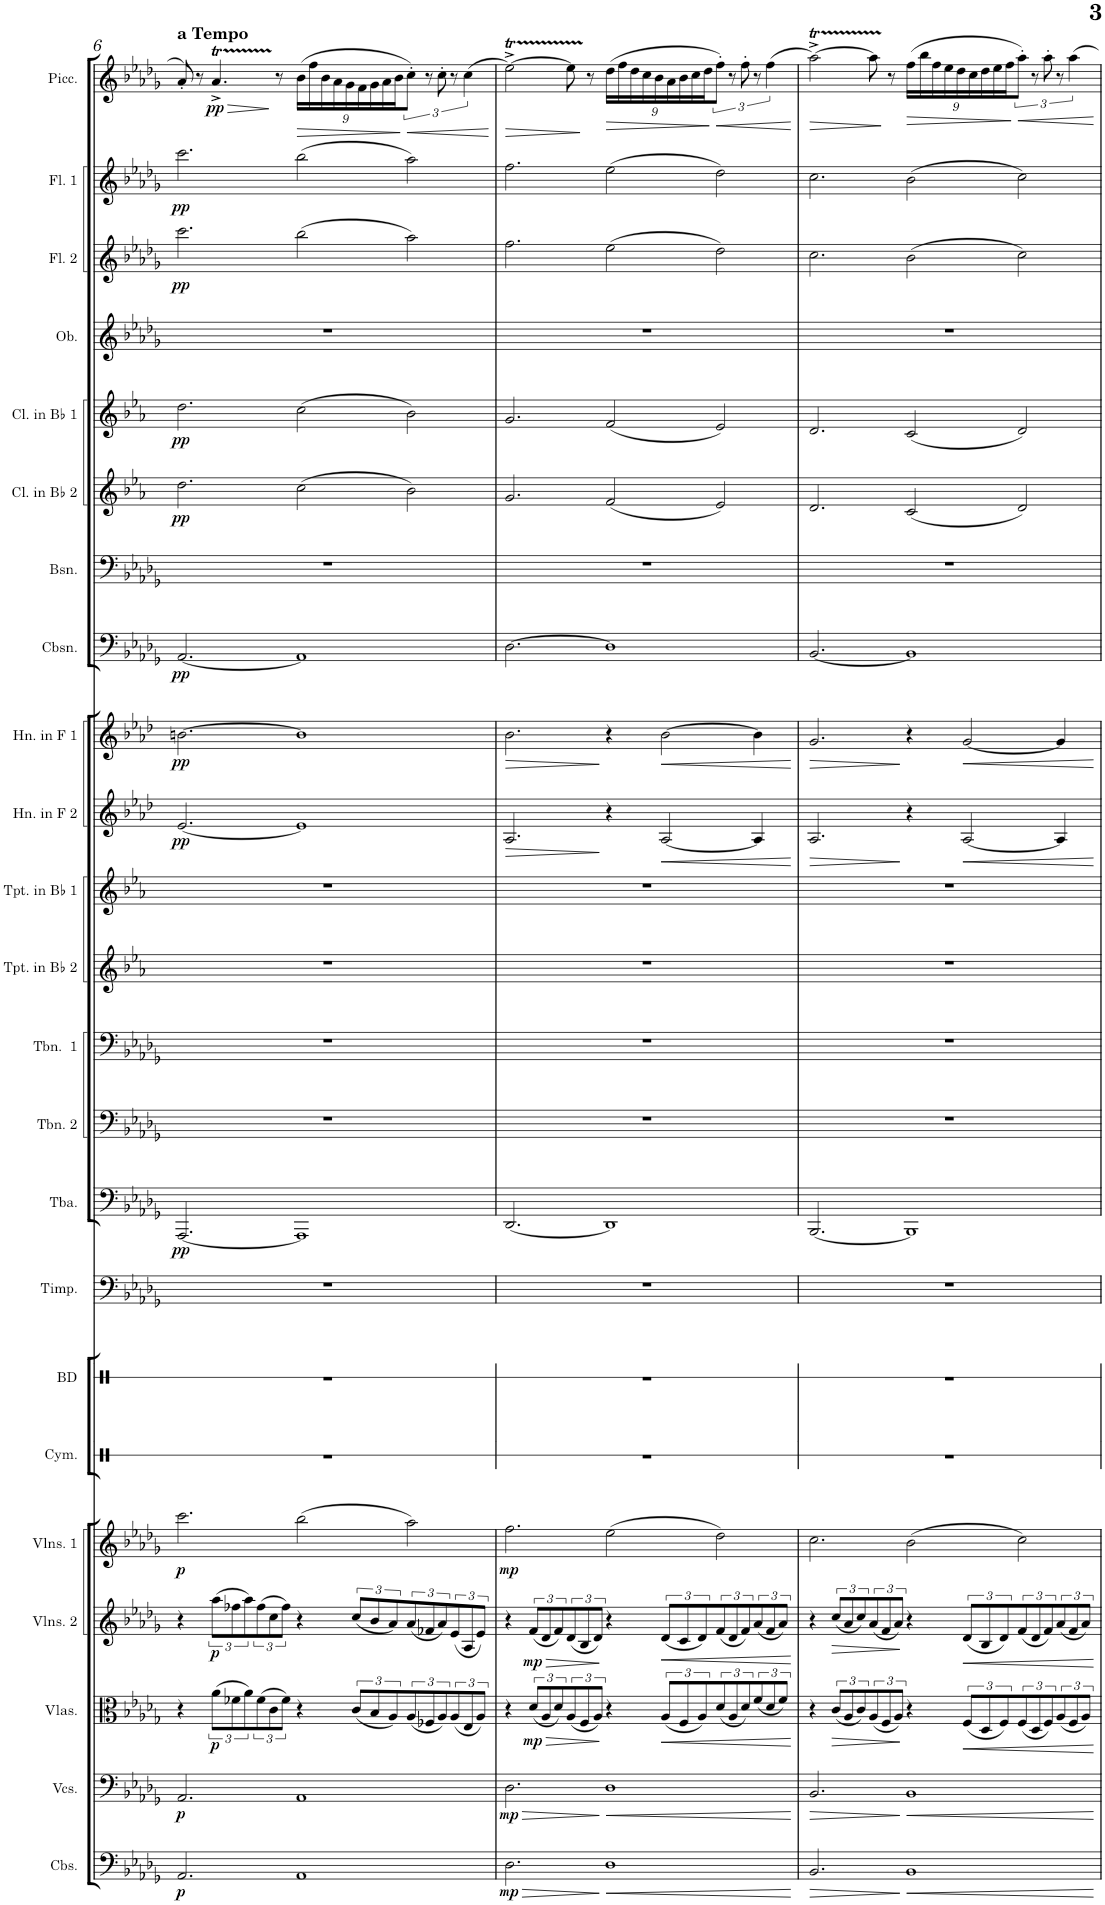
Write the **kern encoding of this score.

**kern	**dynam	**kern	**dynam	**kern	**dynam	**kern	**dynam	**kern	**dynam	**kern	**kern	**kern	**kern	**kern	**kern	**dynam	**kern	**kern	**kern	**kern	**kern	**dynam	**kern	**dynam	**kern	**dynam	**kern	**kern	**dynam	**kern	**dynam	**kern	**kern	**dynam	**kern	**dynam	**kern	**dynam
*part24	*part24	*part23	*part23	*part22	*part22	*part21	*part21	*part20	*part20	*part19	*part19	*part18	*part17	*part16	*part15	*part15	*part14	*part13	*part12	*part11	*part10	*part10	*part9	*part9	*part8	*part8	*part7	*part6	*part6	*part5	*part5	*part4	*part3	*part3	*part2	*part2	*part1	*part1
*staff25	*staff25	*staff24	*staff24	*staff23	*staff23	*staff22	*staff22	*staff21	*staff21	*staff20	*staff19	*staff18	*staff17	*staff16	*staff15	*staff15	*staff14	*staff13	*staff12	*staff11	*staff10	*staff10	*staff9	*staff9	*staff8	*staff8	*staff7	*staff6	*staff6	*staff5	*staff5	*staff4	*staff3	*staff3	*staff2	*staff2	*staff1	*staff1
*I"Contrabasses	*	*I"Violoncellos	*	*I"Violas	*	*I"Violins 2	*	*I"Violins 1	*	*I"Piano	*	*I"Cymbal	*I"Bass Drum	*I"Timpani	*I"Tuba	*	*I"Trombone 2	*I"Trombone 1	*I"Trumpet in Bb 2	*I"Trumpet in Bb 1	*I"Horn in F 2	*	*I"Horn in F 1	*	*I"Contrabassoon	*	*I"Bassoons	*I"Clarinet in Bb 2	*	*I"Clarinet in Bb 1	*	*I"Oboes	*I"Flute 2	*	*I"Flute 1	*	*I"Piccolo	*
*I'Cbs.	*	*I'Vcs.	*	*I'Vlas.	*	*I'Vlns. 2	*	*I'Vlns. 1	*	*I'Pno.	*	*I'Cym.	*I'BD	*I'Timp.	*I'Tba.	*	*I'Tbn. 2	*I'Tbn.  1	*I'Tpt. in Bb 2	*I'Tpt. in Bb 1	*I'Hn. in F 2	*	*I'Hn. in F 1	*	*I'Cbsn.	*	*I'Bsn.	*I'Cl. in Bb 2	*	*I'Cl. in Bb 1	*	*I'Ob.	*I'Fl. 2	*	*I'Fl. 1	*	*I'Picc.	*
!!LO:PB:g=z
*clefF4	*	*clefF4	*	*clefC3	*	*clefG2	*	*clefG2	*	*clefF4	*clefG2	*clefX	*clefX	*clefF4	*clefF4	*	*clefF4	*clefF4	*clefG2	*clefG2	*clefG2	*	*clefG2	*	*clefF4	*	*clefF4	*clefG2	*	*clefG2	*	*clefG2	*clefG2	*	*clefG2	*	*clefG2	*
*Trd7c12	*	*	*	*	*	*	*	*	*	*	*	*	*	*	*	*	*	*	*Trd1c2	*Trd1c2	*Trd4c7	*	*Trd4c7	*	*Trd7c12	*	*	*Trd1c2	*	*Trd1c2	*	*	*	*	*	*	*Trd-7c-12	*
*k[b-e-a-d-g-]	*	*k[b-e-a-d-g-]	*	*k[b-e-a-d-g-]	*	*k[b-e-a-d-g-]	*	*k[b-e-a-d-g-]	*	*k[b-e-a-d-g-]	*k[b-e-a-d-g-]	*k[]	*k[]	*k[b-e-a-d-g-]	*k[b-e-a-d-g-]	*	*k[b-e-a-d-g-]	*k[b-e-a-d-g-]	*k[b-e-a-]	*k[b-e-a-]	*k[b-e-a-d-]	*	*k[b-e-a-d-]	*	*k[b-e-a-d-g-]	*	*k[b-e-a-d-g-]	*k[b-e-a-]	*	*k[b-e-a-]	*	*k[b-e-a-d-g-]	*k[b-e-a-d-g-]	*	*k[b-e-a-d-g-]	*	*k[b-e-a-d-g-]	*
*M7/4	*	*M7/4	*	*M7/4	*	*M7/4	*	*M7/4	*	*M7/4	*M7/4	*M7/4	*M7/4	*M7/4	*M7/4	*	*M7/4	*M7/4	*M7/4	*M7/4	*M7/4	*	*M7/4	*	*M7/4	*	*M7/4	*M7/4	*	*M7/4	*	*M7/4	*M7/4	*	*M7/4	*	*M7/4	*
=6	=6	=6	=6	=6	=6	=6	=6	=6	=6	=6	=6	=6	=6	=6	=6	=6	=6	=6	=6	=6	=6	=6	=6	=6	=6	=6	=6	=6	=6	=6	=6	=6	=6	=6	=6	=6	=6	=6
!	!	!	!	!	!	!	!	!	!	!	!	!	!	!	!	!	!	!	!	!	!	!	!	!	!	!	!	!	!	!	!	!	!	!	!	!	!LO:TX:a:B:t=a Tempo	!
!	!LO:DY:b	!	!LO:DY:b	!	!	!	!	!	!LO:DY:b	!LO:N:vis=2	!LO:N:vis=2	!	!	!	!	!LO:DY:b	!	!	!	!	!	!LO:DY:b	!	!LO:DY:b	!	!LO:DY:b	!	!	!LO:DY:b	!	!LO:DY:b	!	!	!LO:DY:b	!	!LO:DY:b	!	!
*	*	*	*	*	*	*	*	*	*	*	*^	*	*	*	*	*	*	*	*	*	*	*	*	*	*	*	*	*	*	*	*	*	*	*	*	*	*	*
2.AA-/	p	2.AA-/	p	4r	.	4r	.	2.ccc\	p	2.r	2.r	[2.en	1..r	1..r	1..r	[2.AAA-/	pp	1..r	1..r	1..r	1..r	[2.e-/	pp	[2.bn\	pp	[2.AA-/	pp	1..r	2.dd\	pp	2.dd\	pp	1..r	2.ccc\	pp	2.ccc\	pp	8a-'/	.
.	.	.	.	.	.	.	.	.	.	.	.	.	.	.	.	.	.	.	.	.	.	.	.	.	.	.	.	.	.	.	.	.	.	.	.	.	.	8r	.
!	!	!	!	!	!LO:DY:b	!	!LO:DY:b	!	!	!	!	!	!	!	!	!	!	!	!	!	!	!	!	!	!	!	!	!	!	!	!	!	!	!	!	!	!	!	!LO:HP:b
!	!	!	!	!	!	!	!	!	!	!	!	!	!	!	!	!	!	!	!	!	!	!	!	!	!	!	!	!	!	!	!	!	!	!	!	!	!	!	!LO:DY:n=1:b
.	.	.	.	(12a-\L	p	(12aa-\L	p	.	.	.	.	.	.	.	.	.	.	.	.	.	.	.	.	.	.	.	.	.	.	.	.	.	.	.	.	.	.	4.a-T^/	> pp
.	.	.	.	12f-X\	.	12ff-X\	.	.	.	.	.	.	.	.	.	.	.	.	.	.	.	.	.	.	.	.	.	.	.	.	.	.	.	.	.	.	.	.	.
.	.	.	.	12a-\)	.	12aa-\)	.	.	.	.	.	.	.	.	.	.	.	.	.	.	.	.	.	.	.	.	.	.	.	.	.	.	.	.	.	.	.	.	.
.	.	.	.	(12f-\	.	(12ff-\	.	.	.	.	.	.	.	.	.	.	.	.	.	.	.	.	.	.	.	.	.	.	.	.	.	.	.	.	.	.	.	.	.
.	.	.	.	12c\	.	12cc\	.	.	.	.	.	.	.	.	.	.	.	.	.	.	.	.	.	.	.	.	.	.	.	.	.	.	.	.	.	.	.	.	.
.	.	.	.	.	.	.	.	.	.	.	.	.	.	.	.	.	.	.	.	.	.	.	.	.	.	.	.	.	.	.	.	.	.	.	.	.	.	8r	]
.	.	.	.	12f-\J)	.	12ff-\J)	.	.	.	.	.	.	.	.	.	.	.	.	.	.	.	.	.	.	.	.	.	.	.	.	.	.	.	.	.	.	.	.	.
*	*	*	*	*	*	*	*	*	*	*	*	*	*	*	*	*	*	*	*	*	*	*	*	*	*	*	*	*	*	*	*	*	*	*	*	*	*	*Xbrackettup	*
!	!	!	!	!	!	!	!	!	!	!	!	!	!	!	!	!	!	!	!	!	!	!	!	!	!	!	!	!	!	!	!	!	!	!	!	!	!	!	!LO:HP:b
1AA-	.	1AA-	.	4r	.	4r	.	(2bb-\	.	1AAA-	2b-	1e]	.	.	.	1AAA-]	.	.	.	.	.	1e-]	.	1b]	.	1AA-]	.	.	(2cc\	.	(2cc\	.	.	(2bb-\	.	(2bb-\	.	(18b-\LL	>
.	.	.	.	.	.	.	.	.	.	.	.	.	.	.	.	.	.	.	.	.	.	.	.	.	.	.	.	.	.	.	.	.	.	.	.	.	.	18ff\	.
.	.	.	.	.	.	.	.	.	.	.	.	.	.	.	.	.	.	.	.	.	.	.	.	.	.	.	.	.	.	.	.	.	.	.	.	.	.	18b-\	.
.	.	.	.	.	.	.	.	.	.	.	.	.	.	.	.	.	.	.	.	.	.	.	.	.	.	.	.	.	.	.	.	.	.	.	.	.	.	18a-\	.
.	.	.	.	.	.	.	.	.	.	.	.	.	.	.	.	.	.	.	.	.	.	.	.	.	.	.	.	.	.	.	.	.	.	.	.	.	.	18g-\	.
.	.	.	.	(12c/L	.	(12cc/L	.	.	.	.	.	.	.	.	.	.	.	.	.	.	.	.	.	.	.	.	.	.	.	.	.	.	.	.	.	.	.	.	.
.	.	.	.	.	.	.	.	.	.	.	.	.	.	.	.	.	.	.	.	.	.	.	.	.	.	.	.	.	.	.	.	.	.	.	.	.	.	18f\	.
.	.	.	.	12B-/	.	12b-/	.	.	.	.	.	.	.	.	.	.	.	.	.	.	.	.	.	.	.	.	.	.	.	.	.	.	.	.	.	.	.	18g-\	.
.	.	.	.	.	.	.	.	.	.	.	.	.	.	.	.	.	.	.	.	.	.	.	.	.	.	.	.	.	.	.	.	.	.	.	.	.	.	18a-\	.
.	.	.	.	12A-/)	.	12a-/)	.	.	.	.	.	.	.	.	.	.	.	.	.	.	.	.	.	.	.	.	.	.	.	.	.	.	.	.	.	.	.	.	.
.	.	.	.	.	.	.	.	.	.	.	.	.	.	.	.	.	.	.	.	.	.	.	.	.	.	.	.	.	.	.	.	.	.	.	.	.	.	18b-\J	.
*	*	*	*	*	*	*	*	*	*	*	*	*	*	*	*	*	*	*	*	*	*	*	*	*	*	*	*	*	*	*	*	*	*	*	*	*	*	*brackettup	*
!	!	!	!	!	!	!	!	!	!	!	!	!	!	!	!	!	!	!	!	!	!	!	!	!	!	!	!	!	!	!	!	!	!	!	!	!	!	!	!LO:HP:n=1:b
.	.	.	.	(12A-/	.	(12a-/	.	2aa-\)	.	.	2a-	.	.	.	.	.	.	.	.	.	.	.	.	.	.	.	.	.	2b-\)	.	2b-\)	.	.	2aa-\)	.	2aa-\)	.	12cc'\J)	] <
.	.	.	.	12F-X/	.	12f-X/	.	.	.	.	.	.	.	.	.	.	.	.	.	.	.	.	.	.	.	.	.	.	.	.	.	.	.	.	.	.	.	12r	.
.	.	.	.	12A-/)	.	12a-/)	.	.	.	.	.	.	.	.	.	.	.	.	.	.	.	.	.	.	.	.	.	.	.	.	.	.	.	.	.	.	.	12cc'\	.
.	.	.	.	(12A-/	.	(12e-/	.	.	.	.	.	.	.	.	.	.	.	.	.	.	.	.	.	.	.	.	.	.	.	.	.	.	.	.	.	.	.	12r	.
.	.	.	.	12E-/	.	12A-/	.	.	.	.	.	.	.	.	.	.	.	.	.	.	.	.	.	.	.	.	.	.	.	.	.	.	.	.	.	.	.	(6cc\	.
.	.	.	.	12A-/J)	.	12e-/J)	.	.	.	.	.	.	.	.	.	.	.	.	.	.	.	.	.	.	.	.	.	.	.	.	.	.	.	.	.	.	.	.	.
*	*	*	*	*	*	*	*	*	*	*	*v	*v	*	*	*	*	*	*	*	*	*	*	*	*	*	*	*	*	*	*	*	*	*	*	*	*	*	*	*
.	.	.	.	.	.	.	.	.	.	.	.	.	.	.	.	.	.	.	.	.	.	.	.	.	.	.	.	.	.	.	.	.	.	.	.	.	.	[
=7	=7	=7	=7	=7	=7	=7	=7	=7	=7	=7	=7	=7	=7	=7	=7	=7	=7	=7	=7	=7	=7	=7	=7	=7	=7	=7	=7	=7	=7	=7	=7	=7	=7	=7	=7	=7	=7	=7
!	!LO:HP:b	!	!LO:HP:b	!	!	!	!	!	!	!	!	!	!	!	!	!	!	!	!	!	!	!LO:HP:b	!	!LO:HP:b	!	!	!	!	!	!	!	!	!	!	!	!	!	!LO:HP:b
*	*	*	*	*	*	*	*	*	*	*	*^	*	*	*	*	*	*	*	*	*	*	*	*	*	*	*	*	*	*	*	*	*	*	*	*	*	*	*
!	!LO:DY:n=1:b	!	!LO:DY:n=1:b	!	!	!	!	!	!LO:DY:b	!	!	!	!	!	!	!	!	!	!	!	!	!	!	!	!	!	!	!	!	!	!	!	!	!	!	!	!	!	!
2.D-\	> mp	2.D-\	> mp	4r	.	4r	.	2.ff\	mp	[2.DD-	2.f	[2.c	1..r	1..r	1..r	[2.DD-/	.	1..r	1..r	1..r	1..r	2.A-/	>	2.b-\	>	[2.D-\	.	1..r	2.g/	.	2.g/	.	1..r	2.ff\	.	2.ff\	.	[2ee-T^\)	>
!	!	!	!	!	!LO:HP:b	!	!LO:HP:b	!	!	!	!	!	!	!	!	!	!	!	!	!	!	!	!	!	!	!	!	!	!	!	!	!	!	!	!	!	!	!	!
!	!	!	!	!	!LO:DY:n=1:b	!	!LO:DY:n=1:b	!	!	!	!	!	!	!	!	!	!	!	!	!	!	!	!	!	!	!	!	!	!	!	!	!	!	!	!	!	!	!	!
.	.	.	.	(12d-/L	> mp	(12f/L	> mp	.	.	.	.	.	.	.	.	.	.	.	.	.	.	.	.	.	.	.	.	.	.	.	.	.	.	.	.	.	.	.	.
.	.	.	.	12A-/	.	12d-/	.	.	.	.	.	.	.	.	.	.	.	.	.	.	.	.	.	.	.	.	.	.	.	.	.	.	.	.	.	.	.	.	.
.	.	.	.	12d-/)	.	12f/)	.	.	.	.	.	.	.	.	.	.	.	.	.	.	.	.	.	.	.	.	.	.	.	.	.	.	.	.	.	.	.	.	.
.	.	.	.	(12A-/	.	(12d-/	.	.	.	.	.	.	.	.	.	.	.	.	.	.	.	.	.	.	.	.	.	.	.	.	.	.	.	.	.	.	.	8ee-TTT\]	.
.	.	.	.	12F/	.	12B-/	.	.	.	.	.	.	.	.	.	.	.	.	.	.	.	.	.	.	.	.	.	.	.	.	.	.	.	.	.	.	.	.	.
.	.	.	.	.	.	.	.	.	.	.	.	.	.	.	.	.	.	.	.	.	.	.	.	.	.	.	.	.	.	.	.	.	.	.	.	.	.	8r	]
.	.	.	.	12A-/J)	.	12d-/J)	.	.	.	.	.	.	.	.	.	.	.	.	.	.	.	.	.	.	.	.	.	.	.	.	.	.	.	.	.	.	.	.	.
!	!LO:HP:n=1:b	!	!LO:HP:n=1:b	!	!	!	!	!	!	!	!	!	!	!	!	!	!	!	!	!	!	!	!	!	!	!	!	!	!	!	!	!	!	!	!	!	!	!	!
*	*	*	*	*	*	*	*	*	*	*	*	*	*	*	*	*	*	*	*	*	*	*	*	*	*	*	*	*	*	*	*	*	*	*	*	*	*	*Xbrackettup	*
!	!	!	!	!	!	!	!	!	!	!	!	!	!	!	!	!	!	!	!	!	!	!	!	!	!	!	!	!	!	!	!	!	!	!	!	!	!	!	!LO:HP:b
1D-	] <	1D-	] <	4r	]	4r	]	(2ee-\	.	1DD-]	2e-	1c]	.	.	.	1DD-]	.	.	.	.	.	4r	]	4r	]	1D-]	.	.	(2f/	.	(2f/	.	.	(2ee-\	.	(2ee-\	.	(18dd-\LL	>
.	.	.	.	.	.	.	.	.	.	.	.	.	.	.	.	.	.	.	.	.	.	.	.	.	.	.	.	.	.	.	.	.	.	.	.	.	.	18ff\	.
.	.	.	.	.	.	.	.	.	.	.	.	.	.	.	.	.	.	.	.	.	.	.	.	.	.	.	.	.	.	.	.	.	.	.	.	.	.	18dd-\	.
.	.	.	.	.	.	.	.	.	.	.	.	.	.	.	.	.	.	.	.	.	.	.	.	.	.	.	.	.	.	.	.	.	.	.	.	.	.	18cc\	.
.	.	.	.	.	.	.	.	.	.	.	.	.	.	.	.	.	.	.	.	.	.	.	.	.	.	.	.	.	.	.	.	.	.	.	.	.	.	18b-\	.
!	!	!	!	!	!LO:HP:b	!	!LO:HP:b	!	!	!	!	!	!	!	!	!	!	!	!	!	!	!	!LO:HP:b	!	!LO:HP:b	!	!	!	!	!	!	!	!	!	!	!	!	!	!
.	.	.	.	(12A-/L	<	(12d-/L	<	.	.	.	.	.	.	.	.	.	.	.	.	.	.	[2A-/	<	[2b-\	<	.	.	.	.	.	.	.	.	.	.	.	.	.	.
.	.	.	.	.	.	.	.	.	.	.	.	.	.	.	.	.	.	.	.	.	.	.	.	.	.	.	.	.	.	.	.	.	.	.	.	.	.	18a-\	.
.	.	.	.	12F/	.	12c/	.	.	.	.	.	.	.	.	.	.	.	.	.	.	.	.	.	.	.	.	.	.	.	.	.	.	.	.	.	.	.	18b-\	.
.	.	.	.	.	.	.	.	.	.	.	.	.	.	.	.	.	.	.	.	.	.	.	.	.	.	.	.	.	.	.	.	.	.	.	.	.	.	18cc\	.
.	.	.	.	12A-/)	.	12d-/)	.	.	.	.	.	.	.	.	.	.	.	.	.	.	.	.	.	.	.	.	.	.	.	.	.	.	.	.	.	.	.	.	.
.	.	.	.	.	.	.	.	.	.	.	.	.	.	.	.	.	.	.	.	.	.	.	.	.	.	.	.	.	.	.	.	.	.	.	.	.	.	18dd-\J	.
*	*	*	*	*	*	*	*	*	*	*	*	*	*	*	*	*	*	*	*	*	*	*	*	*	*	*	*	*	*	*	*	*	*	*	*	*	*	*brackettup	*
!	!	!	!	!	!	!	!	!	!	!	!	!	!	!	!	!	!	!	!	!	!	!	!	!	!	!	!	!	!	!	!	!	!	!	!	!	!	!	!LO:HP:n=1:b
.	.	.	.	(12d-/	.	(12f/	.	2dd-\)	.	.	2d-	.	.	.	.	.	.	.	.	.	.	.	.	.	.	.	.	.	2e-/)	.	2e-/)	.	.	2dd-\)	.	2dd-\)	.	12ff'\J)	] <
.	.	.	.	12A-/	.	12d-/	.	.	.	.	.	.	.	.	.	.	.	.	.	.	.	.	.	.	.	.	.	.	.	.	.	.	.	.	.	.	.	12r	.
.	.	.	.	12d-/)	.	12f/)	.	.	.	.	.	.	.	.	.	.	.	.	.	.	.	.	.	.	.	.	.	.	.	.	.	.	.	.	.	.	.	12ff'\	.
.	.	.	.	(12f/	.	(12a-/	.	.	.	.	.	.	.	.	.	.	.	.	.	.	.	4A-/]	.	4b-\]	.	.	.	.	.	.	.	.	.	.	.	.	.	12r	.
.	.	.	.	12d-/	.	12f/	.	.	.	.	.	.	.	.	.	.	.	.	.	.	.	.	.	.	.	.	.	.	.	.	.	.	.	.	.	.	.	(6ff\	.
.	.	.	.	12f/J)	.	12a-/J)	.	.	.	.	.	.	.	.	.	.	.	.	.	.	.	.	.	.	.	.	.	.	.	.	.	.	.	.	.	.	.	.	.
*	*	*	*	*	*	*	*	*	*	*	*v	*v	*	*	*	*	*	*	*	*	*	*	*	*	*	*	*	*	*	*	*	*	*	*	*	*	*	*	*
.	[	.	[	.	[	.	[	.	.	.	.	.	.	.	.	.	.	.	.	.	.	[	.	[	.	.	.	.	.	.	.	.	.	.	.	.	.	[
=8	=8	=8	=8	=8	=8	=8	=8	=8	=8	=8	=8	=8	=8	=8	=8	=8	=8	=8	=8	=8	=8	=8	=8	=8	=8	=8	=8	=8	=8	=8	=8	=8	=8	=8	=8	=8	=8	=8
!	!LO:HP:b	!	!LO:HP:b	!	!	!	!	!	!	!	!	!	!	!	!	!	!	!	!	!	!	!LO:HP:b	!	!LO:HP:b	!	!	!	!	!	!	!	!	!	!	!	!	!	!LO:HP:b
*	*	*	*	*	*	*	*	*	*	*	*^	*	*	*	*	*	*	*	*	*	*	*	*	*	*	*	*	*	*	*	*	*	*	*	*	*	*	*
2.BB-/	>	2.BB-/	>	4r	.	4r	.	2.cc\	.	[2.BBB-	2.c	[2.A-	1..r	1..r	1..r	[2.BBB-/	.	1..r	1..r	1..r	1..r	2.A-/	>	2.g/	>	[2.BB-/	.	1..r	2.d/	.	2.d/	.	1..r	2.cc\	.	2.cc\	.	[2aa-T^\)	>
!	!	!	!	!	!LO:HP:b	!	!LO:HP:b	!	!	!	!	!	!	!	!	!	!	!	!	!	!	!	!	!	!	!	!	!	!	!	!	!	!	!	!	!	!	!	!
.	.	.	.	(12c/L	>	(12cc/L	>	.	.	.	.	.	.	.	.	.	.	.	.	.	.	.	.	.	.	.	.	.	.	.	.	.	.	.	.	.	.	.	.
.	.	.	.	12A-/	.	12a-/	.	.	.	.	.	.	.	.	.	.	.	.	.	.	.	.	.	.	.	.	.	.	.	.	.	.	.	.	.	.	.	.	.
.	.	.	.	12c/)	.	12cc/)	.	.	.	.	.	.	.	.	.	.	.	.	.	.	.	.	.	.	.	.	.	.	.	.	.	.	.	.	.	.	.	.	.
.	.	.	.	(12A-/	.	(12a-/	.	.	.	.	.	.	.	.	.	.	.	.	.	.	.	.	.	.	.	.	.	.	.	.	.	.	.	.	.	.	.	8aa-TTT\]	.
.	.	.	.	12F/	.	12f/	.	.	.	.	.	.	.	.	.	.	.	.	.	.	.	.	.	.	.	.	.	.	.	.	.	.	.	.	.	.	.	.	.
.	.	.	.	.	.	.	.	.	.	.	.	.	.	.	.	.	.	.	.	.	.	.	.	.	.	.	.	.	.	.	.	.	.	.	.	.	.	8r	]
.	.	.	.	12A-/J)	.	12a-/J)	.	.	.	.	.	.	.	.	.	.	.	.	.	.	.	.	.	.	.	.	.	.	.	.	.	.	.	.	.	.	.	.	.
!	!LO:HP:n=1:b	!	!LO:HP:n=1:b	!	!	!	!	!	!	!	!	!	!	!	!	!	!	!	!	!	!	!	!	!	!	!	!	!	!	!	!	!	!	!	!	!	!	!	!
*	*	*	*	*	*	*	*	*	*	*	*	*	*	*	*	*	*	*	*	*	*	*	*	*	*	*	*	*	*	*	*	*	*	*	*	*	*	*Xbrackettup	*
!	!	!	!	!	!	!	!	!	!	!	!	!	!	!	!	!	!	!	!	!	!	!	!	!	!	!	!	!	!	!	!	!	!	!	!	!	!	!	!LO:HP:b
1BB-	] <	1BB-	] <	4r	]	4r	]	(2b-\	.	1BBB-]	2B-	1A-]	.	.	.	1BBB-]	.	.	.	.	.	4r	]	4r	]	1BB-]	.	.	(2c/	.	(2c/	.	.	(2b-\	.	(2b-\	.	(18ff\LL	>
.	.	.	.	.	.	.	.	.	.	.	.	.	.	.	.	.	.	.	.	.	.	.	.	.	.	.	.	.	.	.	.	.	.	.	.	.	.	18bb-\	.
.	.	.	.	.	.	.	.	.	.	.	.	.	.	.	.	.	.	.	.	.	.	.	.	.	.	.	.	.	.	.	.	.	.	.	.	.	.	18ff\	.
.	.	.	.	.	.	.	.	.	.	.	.	.	.	.	.	.	.	.	.	.	.	.	.	.	.	.	.	.	.	.	.	.	.	.	.	.	.	18ee-\	.
.	.	.	.	.	.	.	.	.	.	.	.	.	.	.	.	.	.	.	.	.	.	.	.	.	.	.	.	.	.	.	.	.	.	.	.	.	.	18dd-\	.
!	!	!	!	!	!LO:HP:b	!	!LO:HP:b	!	!	!	!	!	!	!	!	!	!	!	!	!	!	!	!LO:HP:b	!	!LO:HP:b	!	!	!	!	!	!	!	!	!	!	!	!	!	!
.	.	.	.	(12F/L	<	(12d-/L	<	.	.	.	.	.	.	.	.	.	.	.	.	.	.	[2A-/	<	[2g/	<	.	.	.	.	.	.	.	.	.	.	.	.	.	.
.	.	.	.	.	.	.	.	.	.	.	.	.	.	.	.	.	.	.	.	.	.	.	.	.	.	.	.	.	.	.	.	.	.	.	.	.	.	18cc\	.
.	.	.	.	12D-/	.	12B-/	.	.	.	.	.	.	.	.	.	.	.	.	.	.	.	.	.	.	.	.	.	.	.	.	.	.	.	.	.	.	.	18dd-\	.
.	.	.	.	.	.	.	.	.	.	.	.	.	.	.	.	.	.	.	.	.	.	.	.	.	.	.	.	.	.	.	.	.	.	.	.	.	.	18ee-\	.
.	.	.	.	12F/)	.	12d-/)	.	.	.	.	.	.	.	.	.	.	.	.	.	.	.	.	.	.	.	.	.	.	.	.	.	.	.	.	.	.	.	.	.
.	.	.	.	.	.	.	.	.	.	.	.	.	.	.	.	.	.	.	.	.	.	.	.	.	.	.	.	.	.	.	.	.	.	.	.	.	.	18ff\J	.
*	*	*	*	*	*	*	*	*	*	*	*	*	*	*	*	*	*	*	*	*	*	*	*	*	*	*	*	*	*	*	*	*	*	*	*	*	*	*brackettup	*
!	!	!	!	!	!	!	!	!	!	!	!	!	!	!	!	!	!	!	!	!	!	!	!	!	!	!	!	!	!	!	!	!	!	!	!	!	!	!	!LO:HP:n=1:b
.	.	.	.	(12F/	.	(12f/	.	2cc\)	.	.	2c	.	.	.	.	.	.	.	.	.	.	.	.	.	.	.	.	.	2d/)	.	2d/)	.	.	2cc\)	.	2cc\)	.	12aa-'\J)	] <
.	.	.	.	12D-/	.	12d-/	.	.	.	.	.	.	.	.	.	.	.	.	.	.	.	.	.	.	.	.	.	.	.	.	.	.	.	.	.	.	.	12r	.
.	.	.	.	12F/)	.	12f/)	.	.	.	.	.	.	.	.	.	.	.	.	.	.	.	.	.	.	.	.	.	.	.	.	.	.	.	.	.	.	.	12aa-'\	.
.	.	.	.	(12A-/	.	(12a-/	.	.	.	.	.	.	.	.	.	.	.	.	.	.	.	4A-/]	.	4g/]	.	.	.	.	.	.	.	.	.	.	.	.	.	12r	.
.	.	.	.	12F/	.	12f/	.	.	.	.	.	.	.	.	.	.	.	.	.	.	.	.	.	.	.	.	.	.	.	.	.	.	.	.	.	.	.	6aa-\	.
.	.	.	.	12A-/J)	.	12a-/J)	.	.	.	.	.	.	.	.	.	.	.	.	.	.	.	.	.	.	.	.	.	.	.	.	.	.	.	.	.	.	.	.	.
*	*	*	*	*	*	*	*	*	*	*	*v	*v	*	*	*	*	*	*	*	*	*	*	*	*	*	*	*	*	*	*	*	*	*	*	*	*	*	*	*
.	[	.	[	.	[	.	[	.	.	.	.	.	.	.	.	.	.	.	.	.	.	[	.	[	.	.	.	.	.	.	.	.	.	.	.	.	.	[
=	=	=	=	=	=	=	=	=	=	=	=	=	=	=	=	=	=	=	=	=	=	=	=	=	=	=	=	=	=	=	=	=	=	=	=	=	=	=
*-	*-	*-	*-	*-	*-	*-	*-	*-	*-	*-	*-	*-	*-	*-	*-	*-	*-	*-	*-	*-	*-	*-	*-	*-	*-	*-	*-	*-	*-	*-	*-	*-	*-	*-	*-	*-	*-	*-
